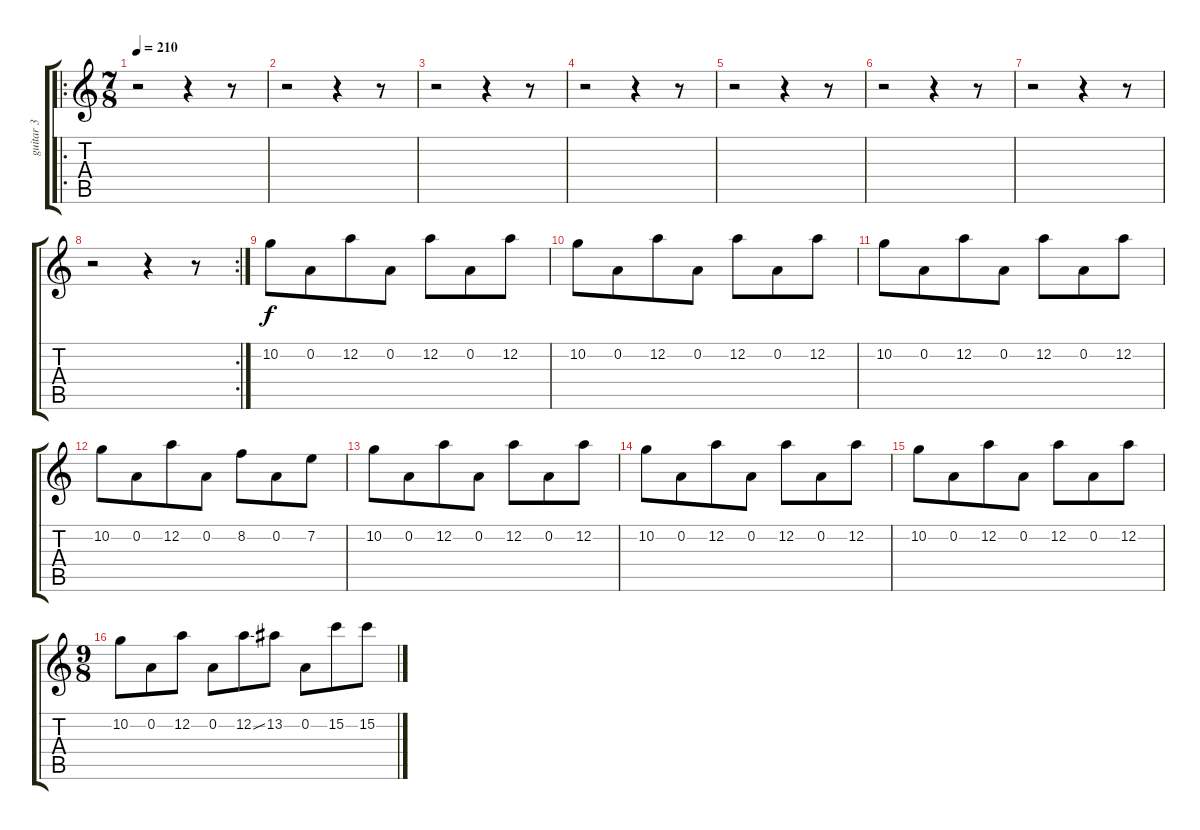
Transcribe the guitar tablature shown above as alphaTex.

\track ("guitar 3" "guitar 3") {instrument distortionguitar}
\staff {score tabs}
\tuning (D4 A3 F3 C3 G2 D2) {hide}
\ro
\ts (7 8)
\tempo 210
\clef g2
\ks c
r.2{dy f instrument distortionguitar} r.4 r.8 |
r.2 r.4 r.8 |
r.2 r.4 r.8 |
r.2 r.4 r.8 |
r.2 r.4 r.8 |
r.2 r.4 r.8 |
r.2 r.4 r.8 |
\rc 2
r.2 r.4 r.8 |
10.2.8 0.2.8 12.2.8 0.2.8 12.2.8 0.2.8 12.2.8 |
10.2.8 0.2.8 12.2.8 0.2.8 12.2.8 0.2.8 12.2.8 |
10.2.8 0.2.8 12.2.8 0.2.8 12.2.8 0.2.8 12.2.8 |
10.2.8 0.2.8 12.2.8 0.2.8 8.2.8 0.2.8 7.2.8 |
10.2.8 0.2.8 12.2.8 0.2.8 12.2.8 0.2.8 12.2.8 |
10.2.8 0.2.8 12.2.8 0.2.8 12.2.8 0.2.8 12.2.8 |
10.2.8 0.2.8 12.2.8 0.2.8 12.2.8 0.2.8 12.2.8 |
\ts (9 8)
10.2.8 0.2.8 12.2.8 0.2.8 12.2{ss}.8 13.2.8 0.2.8 15.2.8 15.2.8
